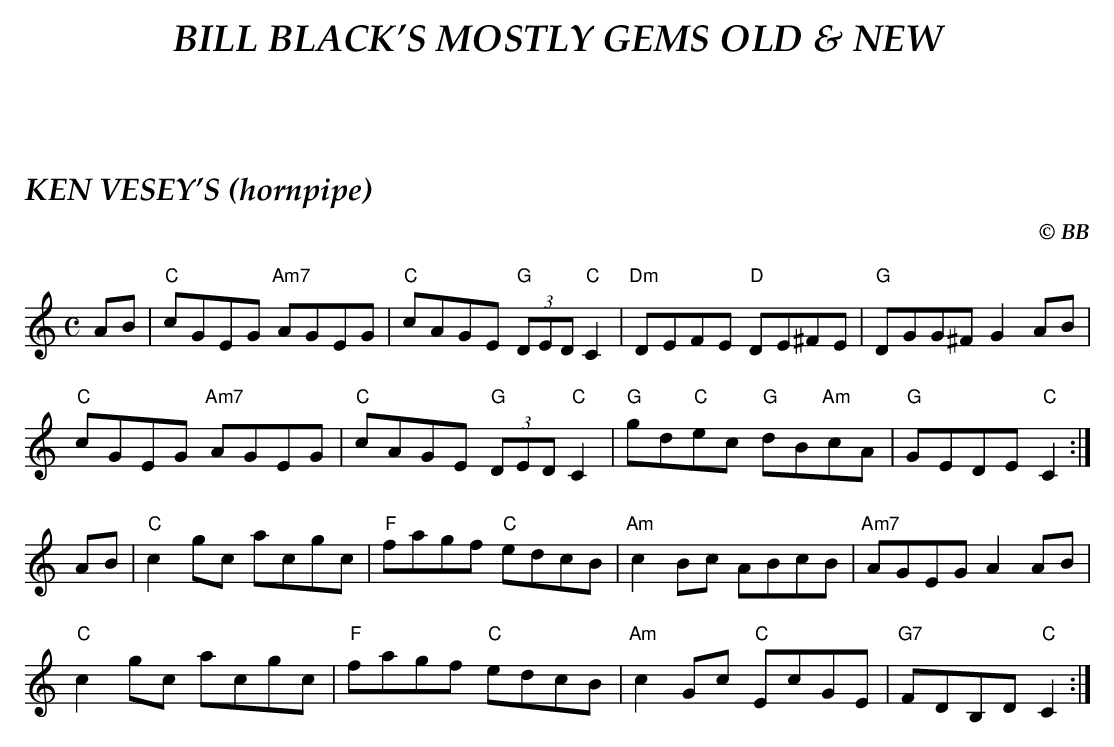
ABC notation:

X:1
T:KEN VESEY'S (hornpipe)
C:© BB
Q:1/4=150
M:C
L:1/8
K:C
AB|"C"cGEG "Am7"AGEG|"C"cAGE "G"(3DED "C"C2|"Dm"DEFE "D"DE^FE|"G"DGG^F G2 AB|
"C"cGEG "Am7"AGEG|"C"cAGE "G"(3DED "C"C2|"G"gd"C"ec "G"dB"Am"cA|"G"GEDE "C"C2 :|
AB|"C"c2 gc acgc|"F"fagf "C"edcB|"Am"c2 Bc ABcB|"Am7"AGEG A2 AB|
"C"c2 gc acgc|"F"fagf "C"edcB|"Am"c2 Gc "C"EcGE|"G7"FDB,D "C"C2 :|
